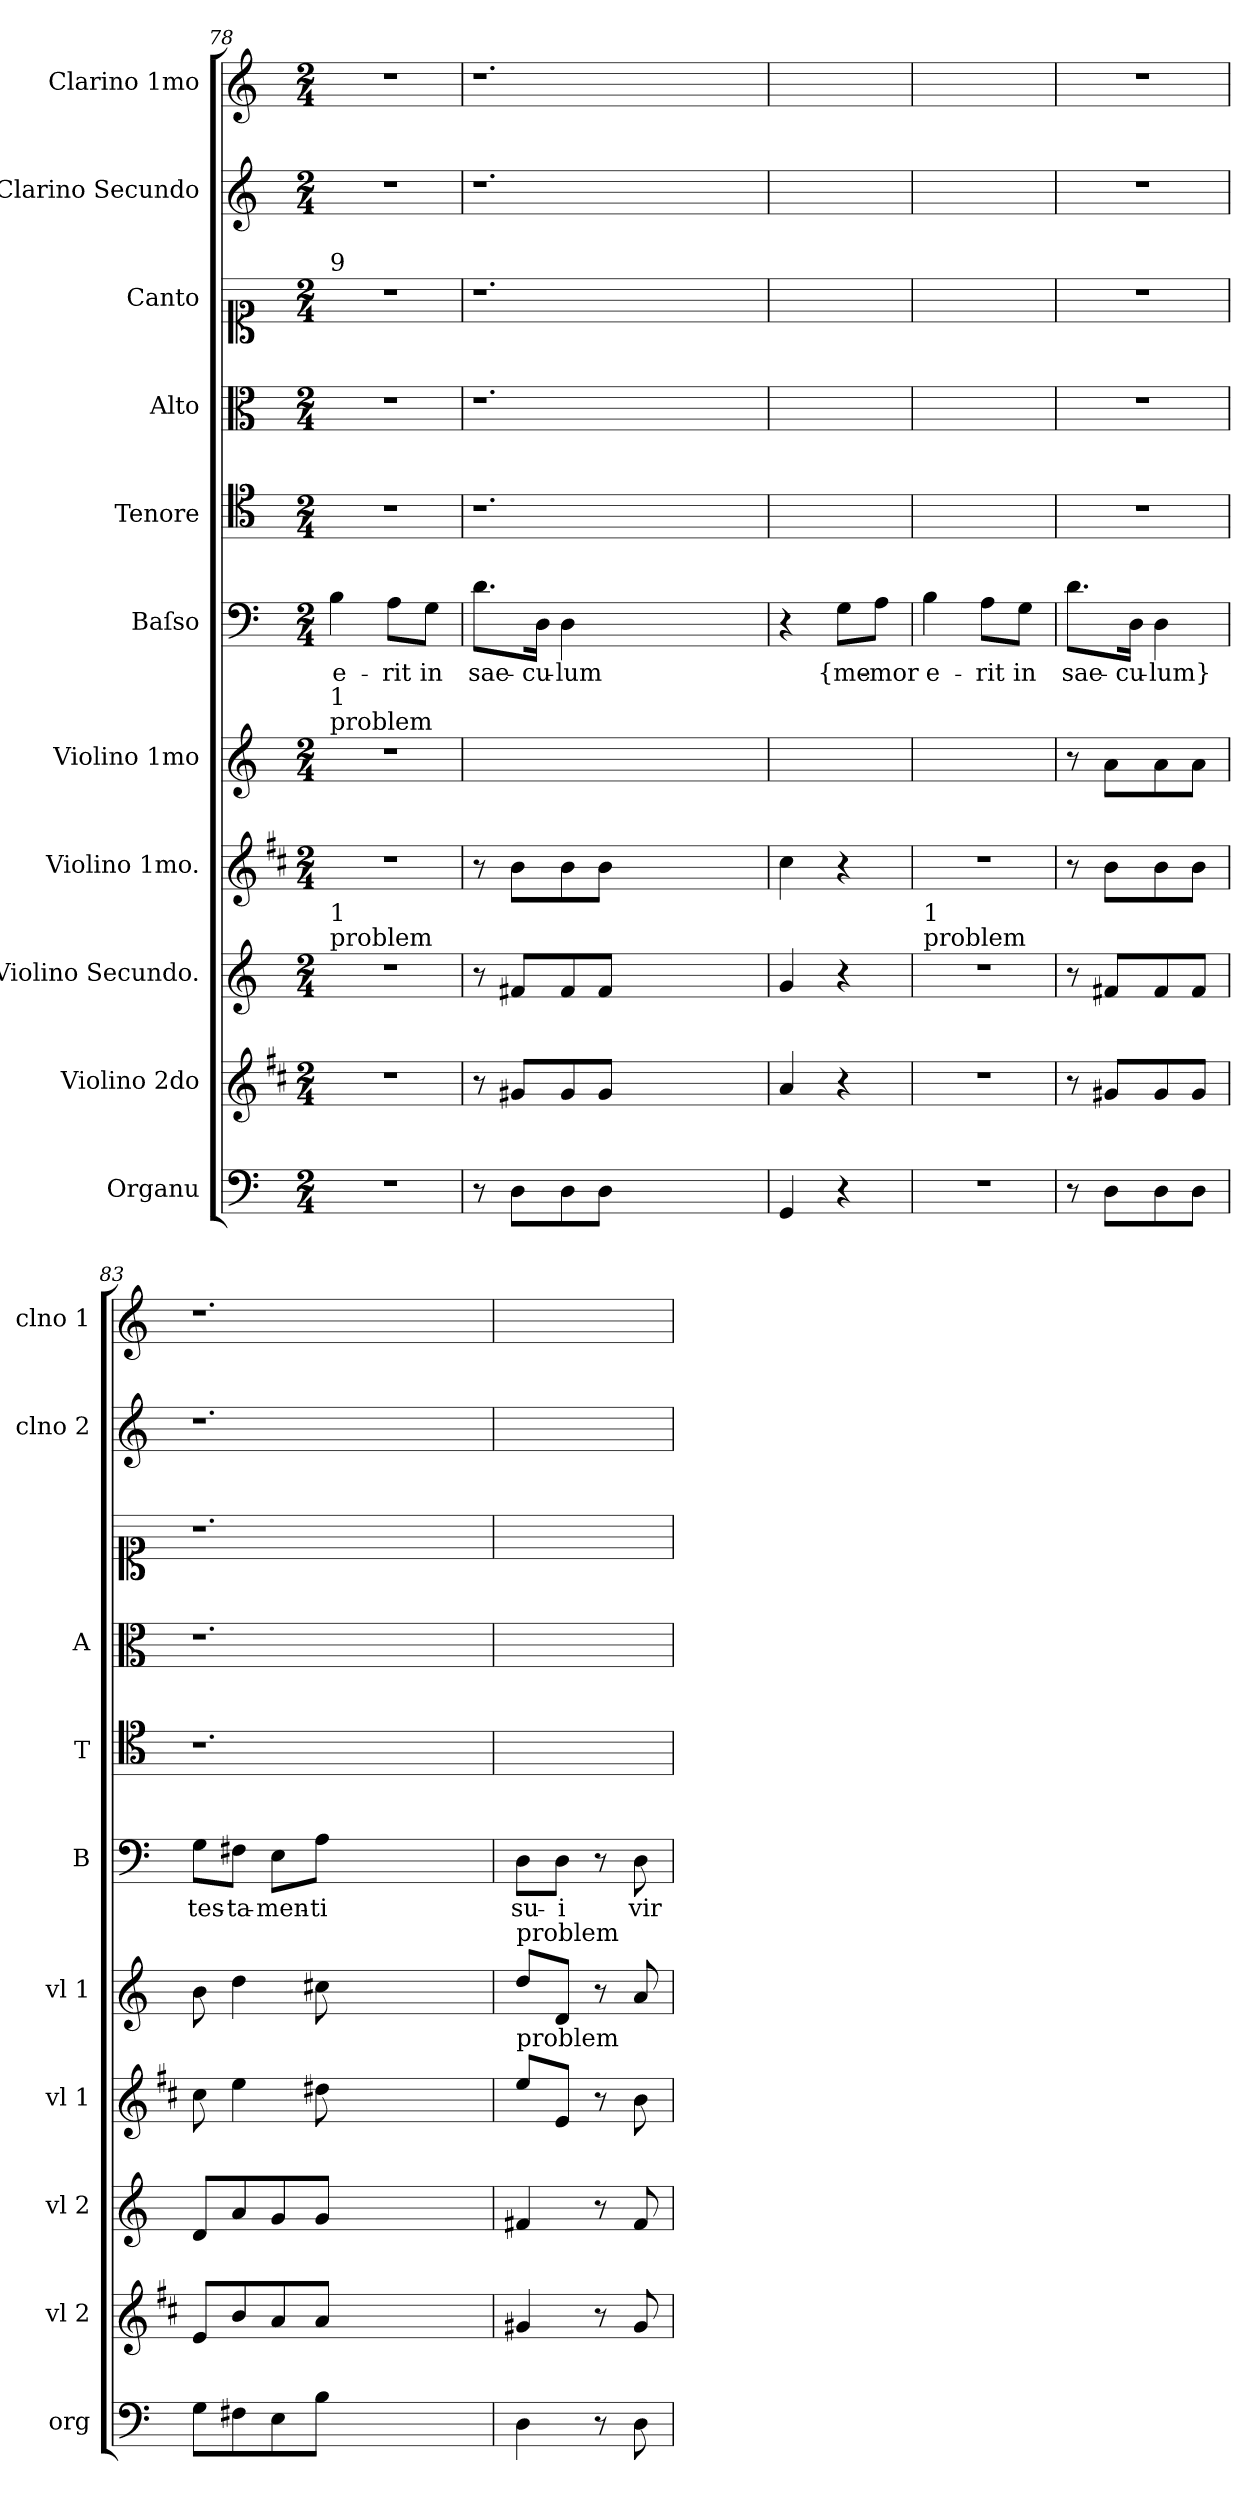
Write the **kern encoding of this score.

**kern	**kern	**kern	**kern	**kern	**kern	**text	**kern	**kern	**kern	**kern	**kern
*part11	*part10	*part9	*part8	*part7	*part6	*part6	*part5	*part4	*part3	*part2	*part1
*staff11	*staff10	*staff9	*staff8	*staff7	*staff6	*staff6	*staff5	*staff4	*staff3	*staff2	*staff1
*I"Organu	*I"Violino 2do	*I"Violino Secundo.	*I"Violino 1mo.	*I"Violino 1mo	*I"Baſso	*	*I"Tenore	*I"Alto	*I"Canto	*I"Clarino Secundo	*I"Clarino 1mo
*I'org	*I'vl 2	*I'vl 2	*I'vl 1	*I'vl 1	*I'B	*	*I'T	*I'A	*	*I'clno 2	*I'clno 1
*clefF4	*clefG2	*clefG2	*clefG2	*clefG2	*clefF4	*	*clefC4	*clefC3	*clefC1	*clefG2	*clefG2
*	*ITrd1c2	*	*ITrd1c2	*	*	*	*	*	*	*	*
*k[]	*k[]	*k[]	*k[]	*k[]	*k[]	*	*k[]	*k[]	*k[]	*k[]	*k[]
*C:	*C:	*C:	*C:	*C:	*C:	*	*C:	*C:	*C:	*C:	*C:
*M2/4	*M2/4	*M2/4	*M2/4	*M2/4	*M2/4	*	*M2/4	*M2/4	*M2/4	*M2/4	*M2/4
=78	=78	=78	=78	=78	=78	=78	=78	=78	=78	=78	=78
!	!	!	!	!	!	!	!	!	!LO:TX:a:t=9	!	!
!	!	!	!	!LO:TX:a:t=problem	!	!	!	!	!	!	!
!	!	!	!	!LO:TX:a:t=1	!	!	!	!	!	!	!
!	!	!LO:TX:a:t=problem	!	!	!	!	!	!	!	!	!
!	!	!LO:TX:a:t=1	!	!	!	!	!	!	!	!	!
2r	2r	2r	2r	2r	4B\	e-	2r	2r	2r	2r	2r
.	.	.	.	.	8A\L	-rit	.	.	.	.	.
.	.	.	.	.	8G\J	in	.	.	.	.	.
=79	=79	=79	=79	=79	=79	=79	=79	=79	=79	=79	=79
8r	8r	8r	8r	2ryy	8.d\L	sae-	1.r	1.r	1.r	1.r	1.r
8D\L	8f#X/L	8f#X/L	8a\L	.	.	.	.	.	.	.	.
.	.	.	.	.	16D\Jk	-cu-	.	.	.	.	.
8D\	8f#/	8f#/	8a\	.	4D\	-lum	.	.	.	.	.
8D\J	8f#/J	8f#/J	8a\J	.	.	.	.	.	.	.	.
1ryy	1ryy	1ryy	1ryy	1ryy	1ryy	.	.	.	.	.	.
=80	=80	=80	=80	=80	=80	=80	=80	=80	=80	=80	=80
4GG/	4g/	4g/	4b\	2ryy	4r	.	2ryy	2ryy	2ryy	2ryy	2ryy
4r	4r	4r	4r	.	8G\L	{me-	.	.	.	.	.
.	.	.	.	.	8A\J	-mor	.	.	.	.	.
=81	=81	=81	=81	=81	=81	=81	=81	=81	=81	=81	=81
!	!	!LO:TX:a:t=problem	!	!	!	!	!	!	!	!	!
!	!	!LO:TX:a:t=1	!	!	!	!	!	!	!	!	!
2r	2r	2r	2r	2ryy	4B\	e-	2ryy	2ryy	2ryy	2ryy	2ryy
.	.	.	.	.	8A\L	-rit	.	.	.	.	.
.	.	.	.	.	8G\J	in	.	.	.	.	.
=82	=82	=82	=82	=82	=82	=82	=82	=82	=82	=82	=82
8r	8r	8r	8r	8r	8.d\L	sae-	2r	2r	2r	2r	2r
8D\L	8f#X/L	8f#X/L	8a\L	8a\L	.	.	.	.	.	.	.
.	.	.	.	.	16D\Jk	-cu-	.	.	.	.	.
8D\	8f#/	8f#/	8a\	8a\	4D\	-lum}	.	.	.	.	.
8D\J	8f#/J	8f#/J	8a\J	8a\J	.	.	.	.	.	.	.
=83	=83	=83	=83	=83	=83	=83	=83	=83	=83	=83	=83
8G\L	8d/L	8d/L	8b\	8b\	8G\L	tes-	1.r	1.r	1.r	1.r	1.r
8F#X\	8a/	8a/	4dd\	4dd\	8F#X\J	-ta-	.	.	.	.	.
8E\	8g/	8g/	.	.	8E\L	-men-	.	.	.	.	.
8B\J	8g/J	8g/J	8cc#X\	8cc#X\	8A\J	-ti	.	.	.	.	.
1ryy	1ryy	1ryy	1ryy	1ryy	1ryy	.	.	.	.	.	.
=84	=84	=84	=84	=84	=84	=84	=84	=84	=84	=84	=84
!	!	!	!	!LO:TX:a:t=problem	!	!	!	!	!	!	!
!	!	!	!LO:TX:a:t=problem	!	!	!	!	!	!	!	!
4D\	4f#X/	4f#X/	8dd\L	8dd\L	8D\L	su-	2ryy	2ryy	2ryy	2ryy	2ryy
.	.	.	8d/J	8d/J	8D\J	-i	.	.	.	.	.
8r	8r	8r	8r	8r	8r	.	.	.	.	.	.
8D\	8f#/	8f#/	8a\	8a/	8D\	vir-	.	.	.	.	.
=	=	=	=	=	=	=	=	=	=	=	=
*-	*-	*-	*-	*-	*-	*-	*-	*-	*-	*-	*-
